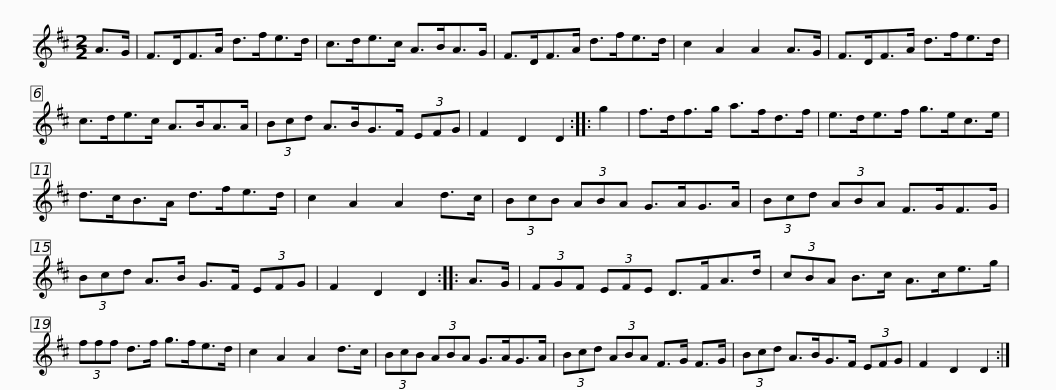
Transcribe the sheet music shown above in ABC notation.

X:1
L:1/8
M:2/2
I:linebreak $
K:D
V:1 treble
V:1
 A>G | F>DF>A d>fe>d | c>de>c A>BA>G | F>DF>A d>fe>d | c2 A2 A2 A>G |$ %5
 F>DF>A d>fe>d | c>de>c A>BA>A | (3Bcd A>BG>F (3EFG | F2 D2 D2 :: g2 |$ %10
 f>df>g a>fd>f | e>de>f g>ec>e | d>cB>A d>fe>d | c2 A2 A2 d>c | (3BcB (3ABA G>AG>A |$ %15
 (3Bcd (3ABA F>GF>G | (3Bcd A>B G>F (3EFG | F2 D2 D2 :: A>G | (3FGF (3EFE D>FA>d |$ %20
 (3cBA B>c A>ce>g | (3fff d>f g>fe>d | c2 A2 A2 d>c | (3BcB (3ABA G>AG>A |$ (3Bcd (3ABA F>G F>G | %25
 (3Bcd A>BG>F (3EFG | F2 D2 D2 :| %27
